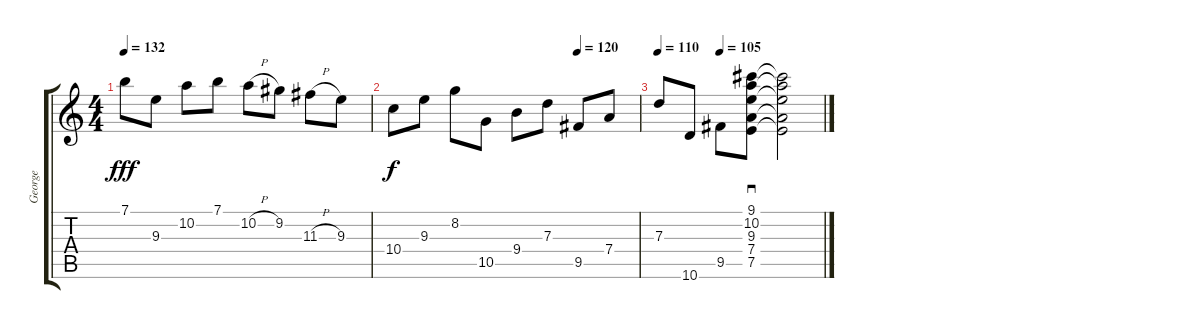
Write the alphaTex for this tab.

\track ("George" "George") {instrument acousticguitarsteel}
\staff {score tabs}
\tuning (E4 B3 G3 D3 A2 E2) {hide}
\ts (4 4)
\tempo 132
\clef g2
\ks c
7.1.8{dy fff} 9.3.8 10.2.8 7.1.8 10.2{h}.8 9.2.8 11.3{h}.8 9.3.8 |
\tempo (120 0.75)
10.4.8{dy f} 9.3.8 8.2.8 10.5.8 9.4.8 7.3.8 9.5.8 7.4.8 |
\tempo 110
\tempo (105 0.375)
7.3.8 10.6.8 9.5.8 (9.1 10.2 9.3 7.4 7.5).8{sd} (9.1{t} 10.2{t} 9.3{t} 7.4{t} 7.5{t}).2
